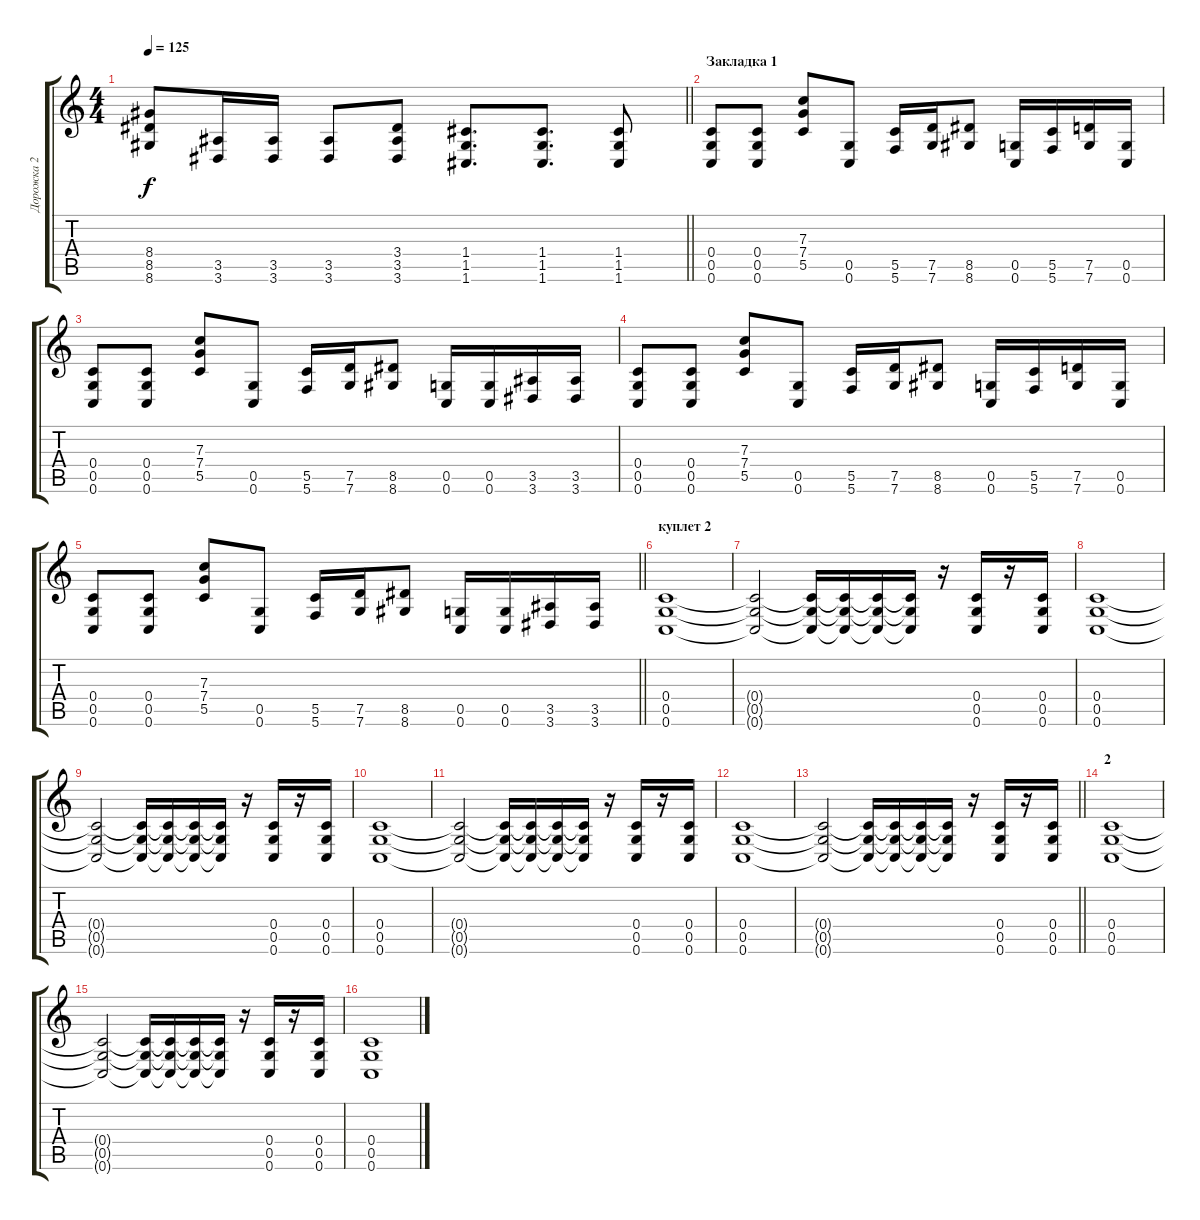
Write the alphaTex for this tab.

\track ("Дорожка 2" "Дорожка 2") {instrument distortionguitar}
\staff {score tabs}
\tuning (D4 A3 F3 C3 G2 C2) {hide}
\ts (4 4)
\tempo 125
\clef g2
\barLineRight lightlight
\ks c
(8.4{t} 8.5{t} 8.6{t}).8{dy f} (3.5 3.6).16 (3.5 3.6).16 (3.5 3.6).8 (3.4 3.5 3.6).8 (1.4 1.5 1.6).8{d} (1.4 1.5 1.6).8{d} (1.4 1.5 1.6).8 |
\section ("" "Закладка 1")
(0.4 0.5 0.6).8 (0.4 0.5 0.6).8 (7.3 7.4 5.5).8 (0.5 0.6).8 (5.5 5.6).16 (7.5 7.6).16 (8.5 8.6).8 (0.5 0.6).16 (5.5 5.6).16 (7.5 7.6).16 (0.5 0.6).16 |
(0.4 0.5 0.6).8 (0.4 0.5 0.6).8 (7.3 7.4 5.5).8 (0.5 0.6).8 (5.5 5.6).16 (7.5 7.6).16 (8.5 8.6).8 (0.5 0.6).16 (0.5 0.6).16 (3.5 3.6).16 (3.5 3.6).16 |
(0.4 0.5 0.6).8 (0.4 0.5 0.6).8 (7.3 7.4 5.5).8 (0.5 0.6).8 (5.5 5.6).16 (7.5 7.6).16 (8.5 8.6).8 (0.5 0.6).16 (5.5 5.6).16 (7.5 7.6).16 (0.5 0.6).16 |
\barLineRight lightlight
(0.4 0.5 0.6).8 (0.4 0.5 0.6).8 (7.3 7.4 5.5).8 (0.5 0.6).8 (5.5 5.6).16 (7.5 7.6).16 (8.5 8.6).8 (0.5 0.6).16 (0.5 0.6).16 (3.5 3.6).16 (3.5 3.6).16 |
\section ("" "куплет 2")
(0.4 0.5 0.6).1 |
(0.4{t} 0.5{t} 0.6{t}).2 (0.4{t} 0.5{t} 0.6{t}).16 (0.4{t} 0.5{t} 0.6{t}).16 (0.4{t} 0.5{t} 0.6{t}).16 (0.4{t} 0.5{t} 0.6{t}).16 r.16 (0.4 0.5 0.6).16 r.16 (0.4 0.5 0.6).16 |
(0.4 0.5 0.6).1 |
(0.4{t} 0.5{t} 0.6{t}).2 (0.4{t} 0.5{t} 0.6{t}).16 (0.4{t} 0.5{t} 0.6{t}).16 (0.4{t} 0.5{t} 0.6{t}).16 (0.4{t} 0.5{t} 0.6{t}).16 r.16 (0.4 0.5 0.6).16 r.16 (0.4 0.5 0.6).16 |
(0.4 0.5 0.6).1 |
(0.4{t} 0.5{t} 0.6{t}).2 (0.4{t} 0.5{t} 0.6{t}).16 (0.4{t} 0.5{t} 0.6{t}).16 (0.4{t} 0.5{t} 0.6{t}).16 (0.4{t} 0.5{t} 0.6{t}).16 r.16 (0.4 0.5 0.6).16 r.16 (0.4 0.5 0.6).16 |
(0.4 0.5 0.6).1 |
\barLineRight lightlight
(0.4{t} 0.5{t} 0.6{t}).2 (0.4{t} 0.5{t} 0.6{t}).16 (0.4{t} 0.5{t} 0.6{t}).16 (0.4{t} 0.5{t} 0.6{t}).16 (0.4{t} 0.5{t} 0.6{t}).16 r.16 (0.4 0.5 0.6).16 r.16 (0.4 0.5 0.6).16 |
\section ("" "2")
(0.4 0.5 0.6).1 |
(0.4{t} 0.5{t} 0.6{t}).2 (0.4{t} 0.5{t} 0.6{t}).16 (0.4{t} 0.5{t} 0.6{t}).16 (0.4{t} 0.5{t} 0.6{t}).16 (0.4{t} 0.5{t} 0.6{t}).16 r.16 (0.4 0.5 0.6).16 r.16 (0.4 0.5 0.6).16 |
(0.4 0.5 0.6).1
